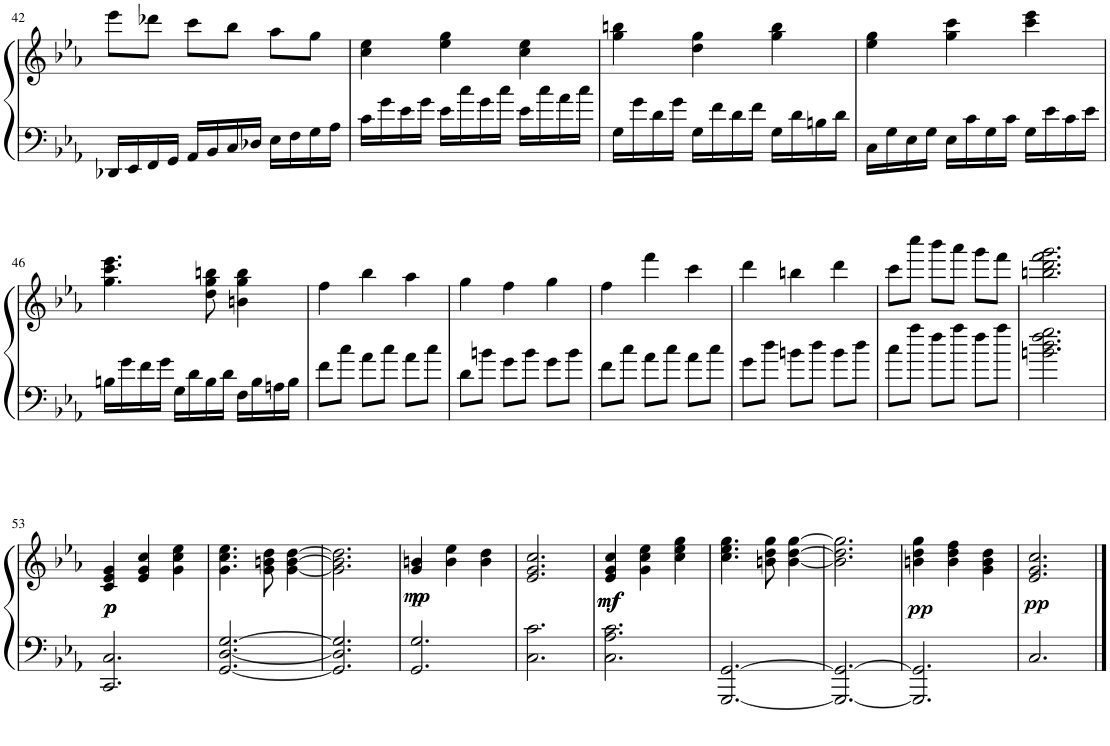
**kern	**kern	**dynam
*part1	*part1	*part1
*staff2	*staff1	*staff1/2
*I"Piano	*	*
*I'Pno	*	*
!!LO:PB:g=z
*clefF4	*clefG2	*
*k[b-e-a-]	*k[b-e-a-]	*
*c:	*c:	*
*M3/4	*M3/4	*
=42	=42	=42
16DD-X/LL	8eee-\L	.
16EE-/	.	.
16FF/	8ddd-X\J	.
16GG/JJ	.	.
16AA-/LL	8ccc\L	.
16BB-/	.	.
16C/	8bb-\J	.
16D-X/JJ	.	.
16E-\LL	8aa-\L	.
16F\	.	.
16G\	8gg\J	.
16A-\JJ	.	.
=43	=43	=43
16c\LL	4cc\ 4ee-\	.
16g\	.	.
16e-\	.	.
16g\JJ	.	.
16e-\LL	4ee-\ 4gg\	.
16cc\	.	.
16g\	.	.
16cc\JJ	.	.
16e-\LL	4cc\ 4ee-\	.
16cc\	.	.
16a-\	.	.
16cc\JJ	.	.
=44	=44	=44
16G\LL	4gg\ 4bbn\	.
16g\	.	.
16d\	.	.
16g\JJ	.	.
16G\LL	4dd\ 4gg\	.
16f\	.	.
16d\	.	.
16f\JJ	.	.
16G\LL	4gg\ 4bb\	.
16d\	.	.
16Bn\	.	.
16d\JJ	.	.
=45	=45	=45
16C\LL	4ee-\ 4gg\	.
16G\	.	.
16E-\	.	.
16G\JJ	.	.
16E-\LL	4gg\ 4ccc\	.
16c\	.	.
16G\	.	.
16c\JJ	.	.
16G\LL	4ccc\ 4eee-\	.
16e-\	.	.
16c\	.	.
16e-\JJ	.	.
!!LO:LB:g=z
=46	=46	=46
16Bn\LL	4.gg\ 4.ccc\ 4.eee-\	.
16g\	.	.
16f\	.	.
16g\JJ	.	.
16G\LL	.	.
16d\	.	.
16B\	8dd\ 8gg\ 8bbn\	.
16d\JJ	.	.
16F\LL	4bn\ 4gg\ 4bb\	.
16B\	.	.
16An\	.	.
16B\JJ	.	.
=47	=47	=47
8f\L	4ff\	.
8cc\J	.	.
8a-\L	4bb-\	.
8cc\J	.	.
8a-\L	4aa-\	.
8cc\J	.	.
=48	=48	=48
8d\L	4gg\	.
8bn\J	.	.
8g\L	4ff\	.
8b\J	.	.
8g\L	4gg\	.
8b\J	.	.
=49	=49	=49
8f\L	4ff\	.
8cc\J	.	.
8a-\L	4fff\	.
8cc\J	.	.
8a-\L	4ccc\	.
8cc\J	.	.
=50	=50	=50
8g\L	4ddd\	.
8dd\J	.	.
8bn\L	4bbn\	.
8dd\J	.	.
8b\L	4ddd\	.
8dd\J	.	.
=51	=51	=51
8cc\L	8ccc\L	.
8aa-\J	8cccc\J	.
8ff\L	8bbb-\L	.
8aa-\J	8aaa-\J	.
8ff\L	8ggg\L	.
8aa-\J	8fff\J	.
=52	=52	=52
2.bn\ 2.dd\ 2.ff\ 2.gg\	2.bbn\ 2.ddd\ 2.fff\ 2.ggg\	.
!!LO:LB:g=z
=53	=53	=53
!	!	!LO:DY:b
!	!	!LO:DY:n=1:b
2.CC/ 2.C/	4c/ 4e-/ 4g/	p p
.	4e-/ 4g/ 4cc/	.
.	4g\ 4cc\ 4ee-\	.
=54	=54	=54
[2.GG/ [2.D/ [2.G/	4.g\ 4.cc\ 4.ee-\	.
.	8g\ 8bn\ 8dd\	.
.	[4g\ [4b\ [4dd\	.
=55	=55	=55
2.GG/] 2.D/] 2.G/]	2.g\] 2.b\] 2.dd\]	.
=56	=56	=56
!	!	!LO:DY:b
!	!	!LO:DY:n=1:b
2.GG/ 2.G/	4g/ 4bn/	p mp
.	4b\ 4ee-\	.
.	4b\ 4dd\	.
=57	=57	=57
2.C\ 2.c\	2.e-/ 2.g/ 2.cc/	.
=58	=58	=58
!	!	!LO:DY:b
!	!	!LO:DY:n=1:b
2.C\ 2.A-\ 2.c\	4e-/ 4g/ 4cc/	mf mf
.	4g\ 4cc\ 4ee-\	.
.	4cc\ 4ee-\ 4gg\	.
=59	=59	=59
[2.GGG/ [2.GG/	4.cc\ 4.ee-\ 4.gg\	.
.	8bn\ 8dd\ 8gg\	.
.	[4b\ [4dd\ [4gg\	.
=60	=60	=60
2.GGG/_ 2.GG/_	2.b\] 2.dd\] 2.gg\]	.
=61	=61	=61
!	!	!LO:DY:b
2.GGG/] 2.GG/]	4bn\ 4dd\ 4gg\	pp
.	4b\ 4dd\ 4ff\	.
.	4g\ 4b\ 4dd\	.
=62	=62	=62
!	!	!LO:DY:b
2.C/	2.e-/ 2.g/ 2.cc/	pp
==	==	==
*-	*-	*-
